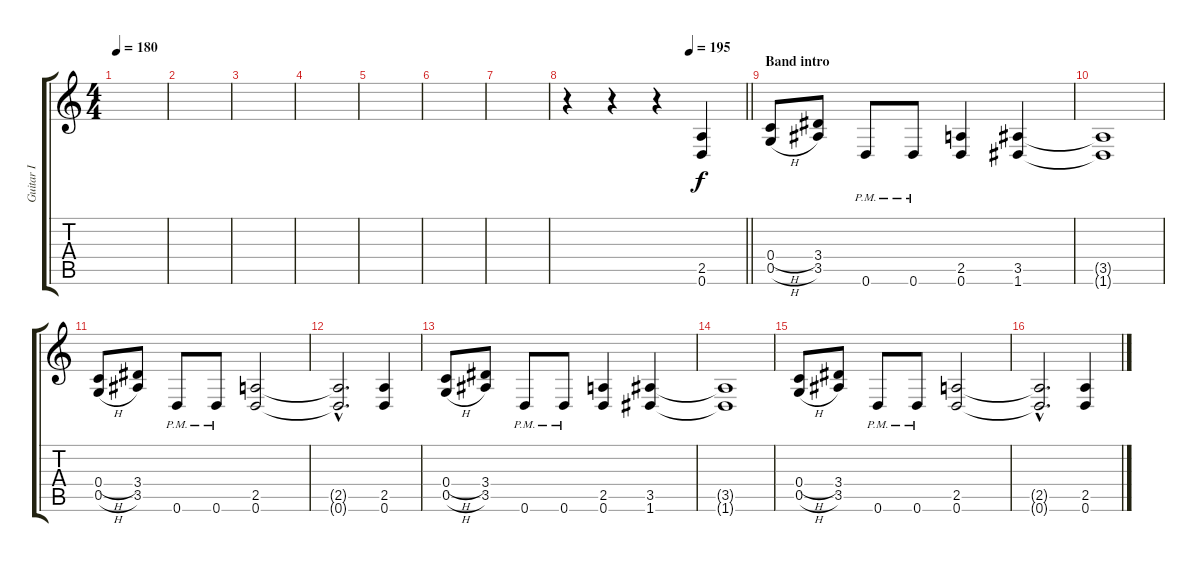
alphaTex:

\track ("Guitar I" "Guitar I") {instrument distortionguitar}
\staff {score tabs}
\tuning (D4 A3 F3 C3 G2 D2) {hide}
\ts (4 4)
\tempo 180
\clef g2
\ks c
|
|
|
|
|
|
|
\tempo (195 0.6875)
\barLineRight lightlight
r.4 r.4 r.4 (2.5 0.6).4 |
\section ("" "Band intro")
(0.4{h} 0.5{h}).8 (3.4 3.5).8 0.6{pm}.8 0.6{pm}.8 (2.5 0.6).4 (3.5 1.6).4 |
(3.5{t} 1.6{t}).1 |
(0.4{h} 0.5{h}).8 (3.4 3.5).8 0.6{pm}.8 0.6{pm}.8 (2.5 0.6).2 |
(2.5{hac t} 0.6{hac t}).2{d} (2.5 0.6).4 |
(0.4{h} 0.5{h}).8 (3.4 3.5).8 0.6{pm}.8 0.6{pm}.8 (2.5 0.6).4 (3.5 1.6).4 |
(3.5{t} 1.6{t}).1 |
(0.4{h} 0.5{h}).8 (3.4 3.5).8 0.6{pm}.8 0.6{pm}.8 (2.5 0.6).2 |
(2.5{hac t} 0.6{hac t}).2{d} (2.5 0.6).4
